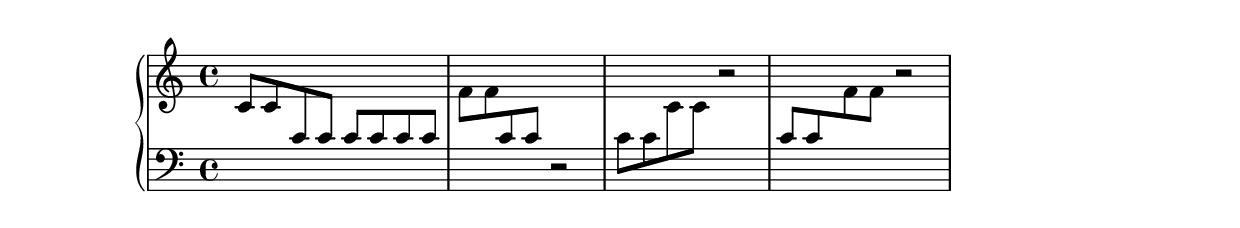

\version "2.16.0"
\header{
texidoc="
Beams can be typeset over fixed distance aligned staves, beam
beautification does not really work, but knees do. Beams should be
behave well, wherever the switching point is.
"
}

\context PianoStaff <<
  \new Staff = "one" \relative c'{
    \stemUp  c8[ c \change Staff=two \stemUp c c]
    c[ c c c]
    \change Staff=one
    \stemDown  f8[ f \change Staff=two \stemUp c c]
    r2
    \stemDown  c8[ c \change Staff=one \stemDown c c]
    r2
    \change Staff=two
    \stemUp  c8[ c \change Staff=one \stemDown f f]
    r2
  }
  \new Staff = "two" \relative c'{
    \clef bass
    s1
    s1
    s1
    s1
  }
>>


